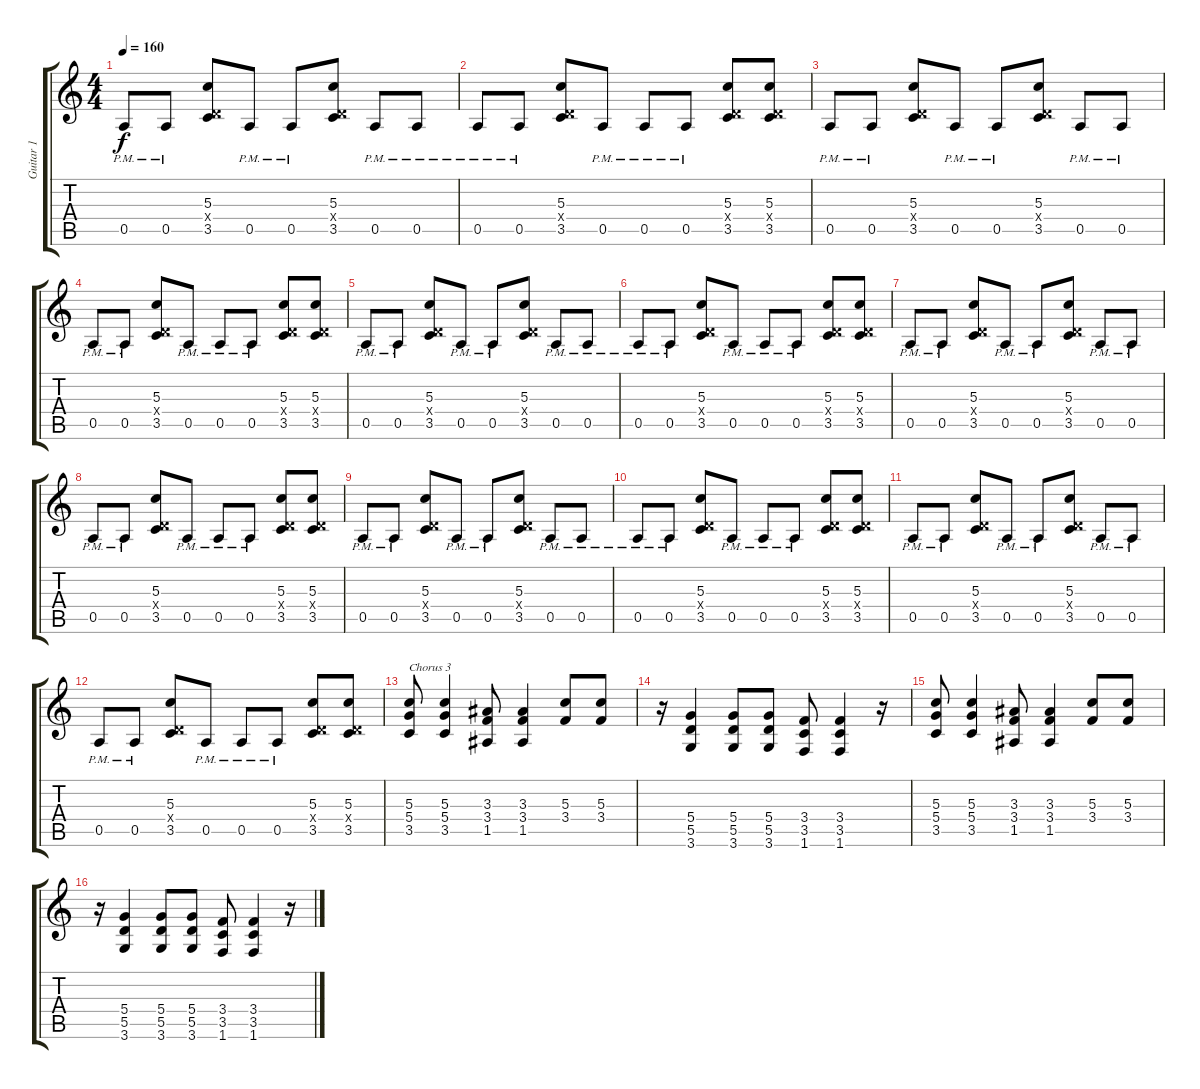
\track ("Guitar 1" "Guitar 1") {instrument overdrivenguitar}
\staff {score tabs}
\tuning (E4 B3 G3 D3 A2 E2) {hide}
\ts (4 4)
\tempo 160
\clef g2
\ks c
0.5{pm}.8{dy f} 0.5{pm}.8 (5.3 0.4{x} 3.5).8 0.5{pm}.8 0.5{pm}.8 (5.3 0.4{x} 3.5).8 0.5{pm}.8 0.5{pm}.8 |
0.5{pm}.8 0.5{pm}.8 (5.3 0.4{x} 3.5).8 0.5{pm}.8 0.5{pm}.8 0.5{pm}.8 (5.3 0.4{x} 3.5).8 (5.3 0.4{x} 3.5).8 |
0.5{pm}.8 0.5{pm}.8 (5.3 0.4{x} 3.5).8 0.5{pm}.8 0.5{pm}.8 (5.3 0.4{x} 3.5).8 0.5{pm}.8 0.5{pm}.8 |
0.5{pm}.8 0.5{pm}.8 (5.3 0.4{x} 3.5).8 0.5{pm}.8 0.5{pm}.8 0.5{pm}.8 (5.3 0.4{x} 3.5).8 (5.3 0.4{x} 3.5).8 |
0.5{pm}.8 0.5{pm}.8 (5.3 0.4{x} 3.5).8 0.5{pm}.8 0.5{pm}.8 (5.3 0.4{x} 3.5).8 0.5{pm}.8 0.5{pm}.8 |
0.5{pm}.8 0.5{pm}.8 (5.3 0.4{x} 3.5).8 0.5{pm}.8 0.5{pm}.8 0.5{pm}.8 (5.3 0.4{x} 3.5).8 (5.3 0.4{x} 3.5).8 |
0.5{pm}.8 0.5{pm}.8 (5.3 0.4{x} 3.5).8 0.5{pm}.8 0.5{pm}.8 (5.3 0.4{x} 3.5).8 0.5{pm}.8 0.5{pm}.8 |
0.5{pm}.8 0.5{pm}.8 (5.3 0.4{x} 3.5).8 0.5{pm}.8 0.5{pm}.8 0.5{pm}.8 (5.3 0.4{x} 3.5).8 (5.3 0.4{x} 3.5).8 |
0.5{pm}.8 0.5{pm}.8 (5.3 0.4{x} 3.5).8 0.5{pm}.8 0.5{pm}.8 (5.3 0.4{x} 3.5).8 0.5{pm}.8 0.5{pm}.8 |
0.5{pm}.8 0.5{pm}.8 (5.3 0.4{x} 3.5).8 0.5{pm}.8 0.5{pm}.8 0.5{pm}.8 (5.3 0.4{x} 3.5).8 (5.3 0.4{x} 3.5).8 |
0.5{pm}.8 0.5{pm}.8 (5.3 0.4{x} 3.5).8 0.5{pm}.8 0.5{pm}.8 (5.3 0.4{x} 3.5).8 0.5{pm}.8 0.5{pm}.8 |
0.5{pm}.8 0.5{pm}.8 (5.3 0.4{x} 3.5).8 0.5{pm}.8 0.5{pm}.8 0.5{pm}.8 (5.3 0.4{x} 3.5).8 (5.3 0.4{x} 3.5).8 |
(5.3 5.4 3.5).8{txt "Chorus 3"} (5.3 5.4 3.5).4 (3.3 3.4 1.5).8 (3.3 3.4 1.5).4 (5.3 3.4).8 (5.3 3.4).8 |
r.16 (5.4 5.5 3.6).4 (5.4 5.5 3.6).8 (5.4 5.5 3.6).8 (3.4 3.5 1.6).8 (3.4 3.5 1.6).4 r.16 |
(5.3 5.4 3.5).8 (5.3 5.4 3.5).4 (3.3 3.4 1.5).8 (3.3 3.4 1.5).4 (5.3 3.4).8 (5.3 3.4).8 |
r.16 (5.4 5.5 3.6).4 (5.4 5.5 3.6).8 (5.4 5.5 3.6).8 (3.4 3.5 1.6).8 (3.4 3.5 1.6).4 r.16
